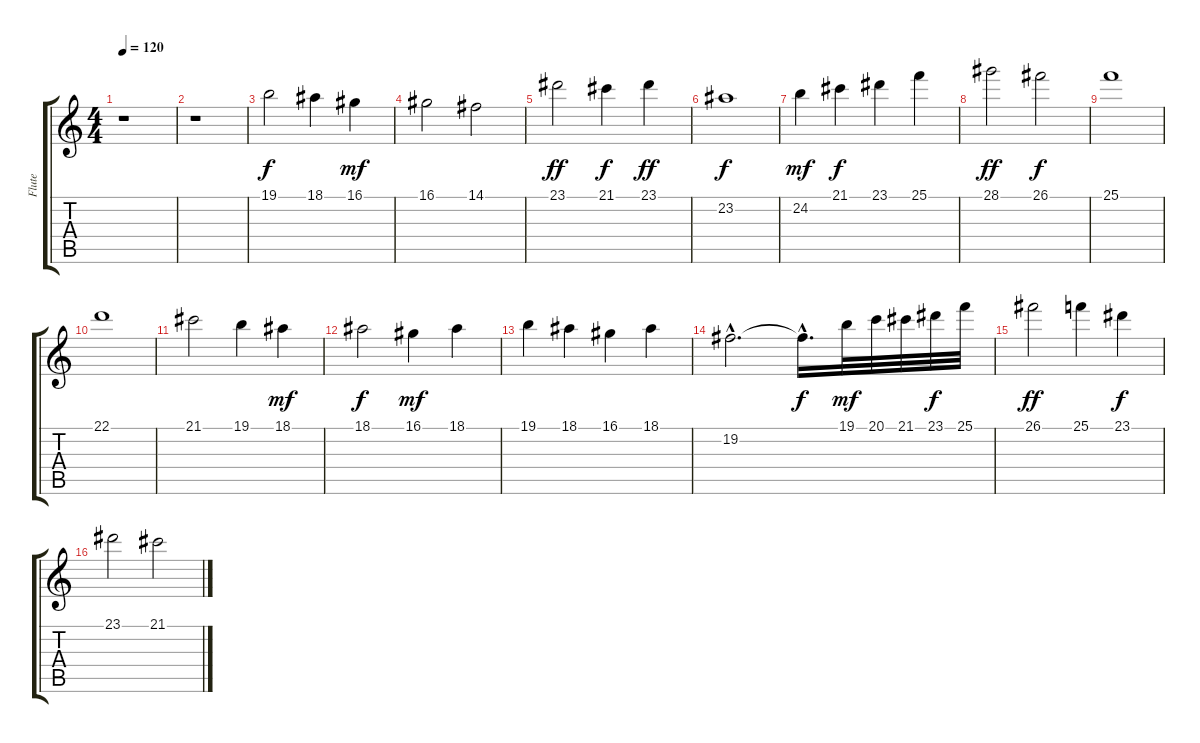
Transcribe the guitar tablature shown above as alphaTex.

\track ("Flute" "Flute") {instrument flute}
\staff {score tabs}
\tuning (E4 B3 G3 D3 A2 E2) {hide}
\ts (4 4)
\tempo 120
\clef g2
\ks c
r.1{dy f} |
r.1 |
19.1.2{balance 12 instrument piccolo} 18.1.4 16.1.4{dy mf} |
16.1.2 14.1.2 |
23.1.2{dy ff} 21.1.4{dy f} 23.1.4{dy ff} |
23.2.1{dy f} |
24.2.4{dy mf} 21.1.4{dy f} 23.1.4 25.1.4 |
28.1.2{dy ff} 26.1.2{dy f} |
25.1.1 |
22.1.1 |
21.1.2 19.1.4 18.1.4{dy mf} |
18.1.2{dy f} 16.1.4{dy mf} 18.1.4 |
19.1.4 18.1.4 16.1.4 18.1.4 |
19.2{hac}.2{d} 19.2{hac t}.16{d dy f} 19.1.32{dy mf} 20.1.32 21.1.32 23.1.32{dy f} 25.1.32 |
26.1.2{dy ff} 25.1.4 23.1.4{dy f} |
23.1.2 21.1.2
